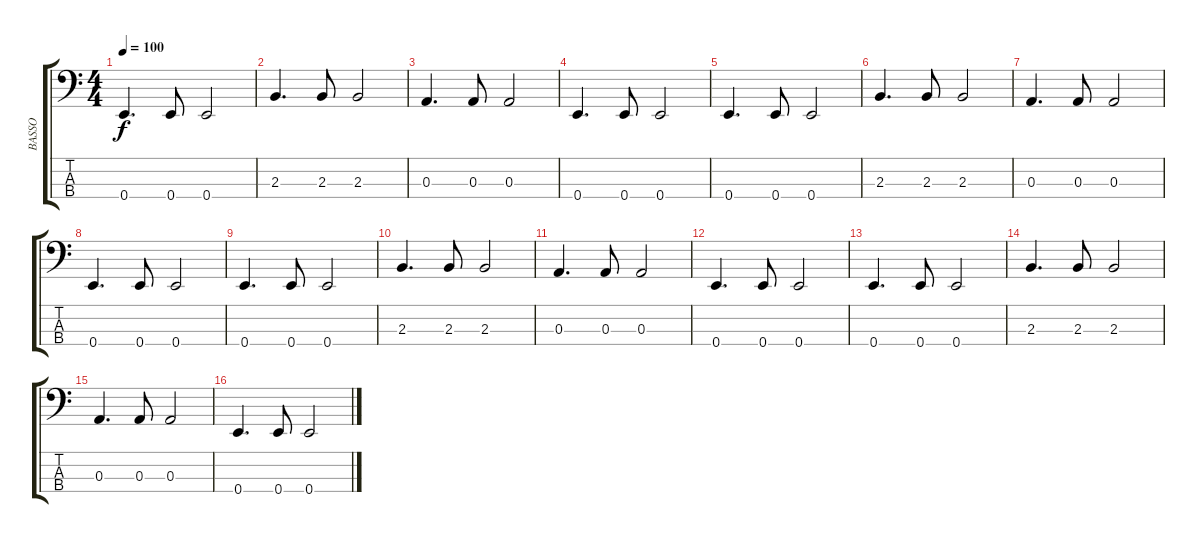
\track ("BASSO" "BASSO") {instrument electricbassfinger}
\staff {score tabs}
\tuning (G2 D2 A1 E1) {hide}
\ts (4 4)
\tempo 100
\clef f4
\ks c
0.4.4{d dy f} 0.4.8 0.4.2 |
2.3.4{d} 2.3.8 2.3.2 |
0.3.4{d} 0.3.8 0.3.2 |
0.4.4{d} 0.4.8 0.4.2 |
0.4.4{d} 0.4.8 0.4.2 |
2.3.4{d} 2.3.8 2.3.2 |
0.3.4{d} 0.3.8 0.3.2 |
0.4.4{d} 0.4.8 0.4.2 |
0.4.4{d} 0.4.8 0.4.2 |
2.3.4{d} 2.3.8 2.3.2 |
0.3.4{d} 0.3.8 0.3.2 |
0.4.4{d} 0.4.8 0.4.2 |
0.4.4{d} 0.4.8 0.4.2 |
2.3.4{d} 2.3.8 2.3.2 |
0.3.4{d} 0.3.8 0.3.2 |
0.4.4{d} 0.4.8 0.4.2
